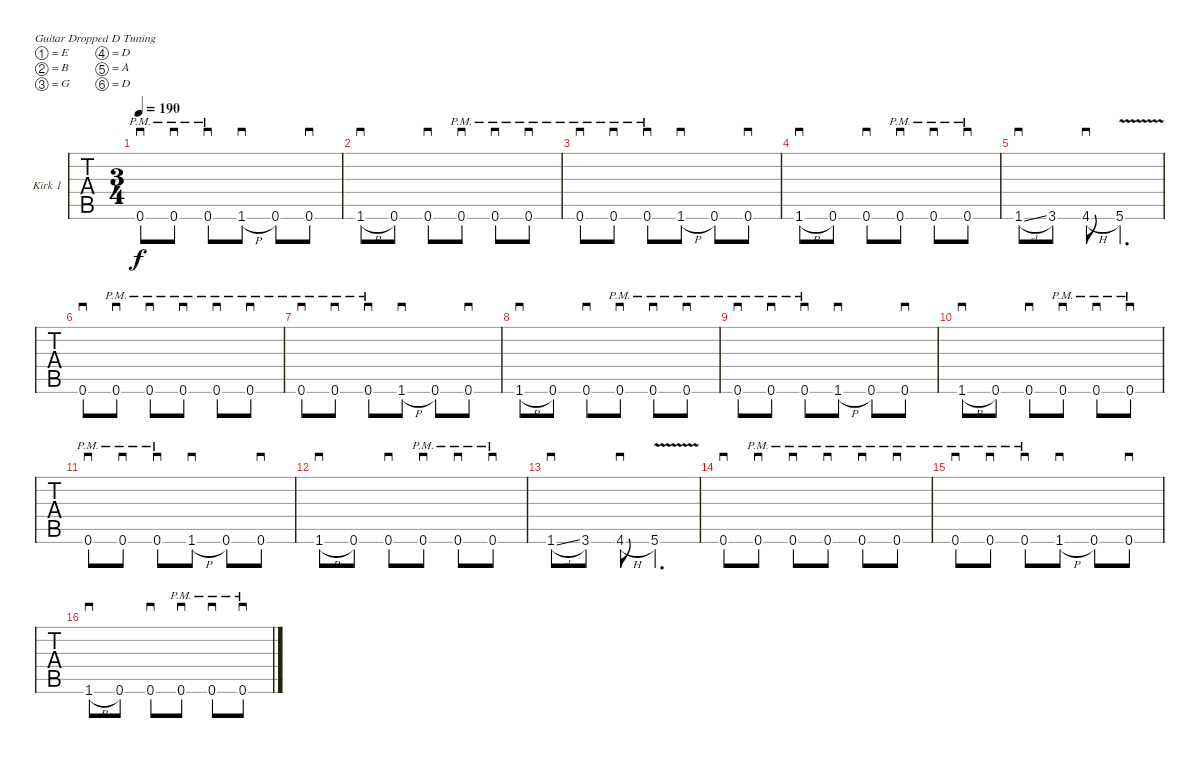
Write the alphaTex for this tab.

\bracketExtendMode groupsimilarinstruments
\firstSystemTrackNameOrientation horizontal
\otherSystemsTrackNameOrientation horizontal
\track ("Guitar 2" "Kirk 1") {instrument overdrivenguitar}
\staff {tabs}
\tuning (E4 B3 G3 D3 A2 D2)
\ts (3 4)
\tempo 190
\clef g2
\ks c
0.6{pm}.8{sd dy f} 0.6{pm}.8{sd} 0.6{pm}.8{sd} 1.6{h}.8{sd} 0.6.8 0.6.8{sd} |
1.6{h}.8{sd} 0.6.8 0.6.8{sd} 0.6{pm}.8{sd} 0.6{pm}.8{sd} 0.6{pm}.8{sd} |
0.6{pm}.8{sd} 0.6{pm}.8{sd} 0.6{pm}.8{sd} 1.6{h}.8{sd} 0.6.8 0.6.8{sd} |
1.6{h}.8{sd} 0.6.8 0.6.8{sd} 0.6{pm}.8{sd} 0.6{pm}.8{sd} 0.6{pm}.8{sd} |
1.6{sl}.8{sd} 3.6.8 4.6{h}.8{sd} 5.6{v}.4{d} |
0.6.8{sd} 0.6{pm}.8{sd} 0.6{pm}.8{sd} 0.6{pm}.8{sd} 0.6{pm}.8{sd} 0.6{pm}.8{sd} |
0.6{pm}.8{sd} 0.6{pm}.8{sd} 0.6{pm}.8{sd} 1.6{h}.8{sd} 0.6.8 0.6.8{sd} |
1.6{h}.8{sd} 0.6.8 0.6.8{sd} 0.6{pm}.8{sd} 0.6{pm}.8{sd} 0.6{pm}.8{sd} |
0.6{pm}.8{sd} 0.6{pm}.8{sd} 0.6{pm}.8{sd} 1.6{h}.8{sd} 0.6.8 0.6.8{sd} |
1.6{h}.8{sd} 0.6.8 0.6.8{sd} 0.6{pm}.8{sd} 0.6{pm}.8{sd} 0.6{pm}.8{sd} |
0.6{pm}.8{sd} 0.6{pm}.8{sd} 0.6{pm}.8{sd} 1.6{h}.8{sd} 0.6.8 0.6.8{sd} |
1.6{h}.8{sd} 0.6.8 0.6.8{sd} 0.6{pm}.8{sd} 0.6{pm}.8{sd} 0.6{pm}.8{sd} |
1.6{sl}.8{sd} 3.6.8 4.6{h}.8{sd} 5.6{v}.4{d} |
0.6.8{sd} 0.6{pm}.8{sd} 0.6{pm}.8{sd} 0.6{pm}.8{sd} 0.6{pm}.8{sd} 0.6{pm}.8{sd} |
0.6{pm}.8{sd} 0.6{pm}.8{sd} 0.6{pm}.8{sd} 1.6{h}.8{sd} 0.6.8 0.6.8{sd} |
1.6{h}.8{sd} 0.6.8 0.6.8{sd} 0.6{pm}.8{sd} 0.6{pm}.8{sd} 0.6{pm}.8{sd}
